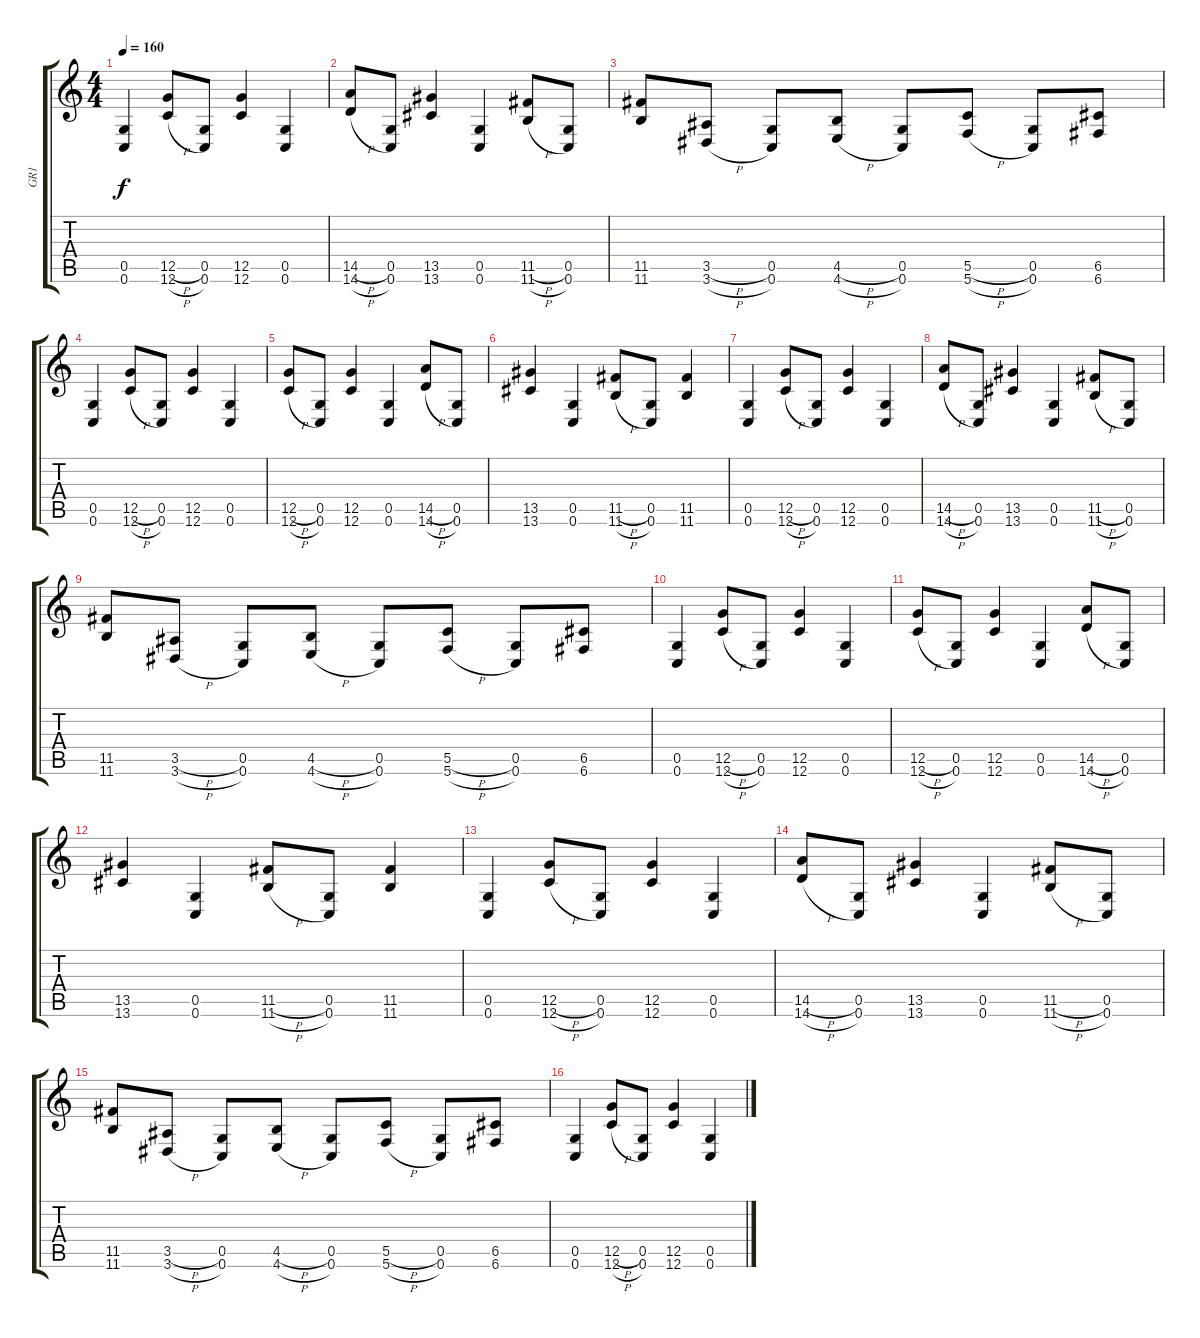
\track ("GR1" "GR1") {instrument overdrivenguitar}
\staff {score tabs}
\tuning (D4 A3 F3 C3 G2 C2) {hide}
\ts (4 4)
\tempo 160
\clef g2
\ks c
(0.5 0.6).4{dy f} (12.5{h} 12.6{h}).8 (0.5 0.6).8 (12.5 12.6).4 (0.5 0.6).4 |
(14.5{h} 14.6{h}).8 (0.5 0.6).8 (13.5 13.6).4 (0.5 0.6).4 (11.5{h} 11.6{h}).8 (0.5 0.6).8 |
(11.5 11.6).8 (3.5{h} 3.6{h}).8 (0.5 0.6).8 (4.5{h} 4.6{h}).8 (0.5 0.6).8 (5.5{h} 5.6{h}).8 (0.5 0.6).8 (6.5 6.6).8 |
(0.5 0.6).4 (12.5{h} 12.6{h}).8 (0.5 0.6).8 (12.5 12.6).4 (0.5 0.6).4 |
(12.5{h} 12.6{h}).8 (0.5 0.6).8 (12.5 12.6).4 (0.5 0.6).4 (14.5{h} 14.6{h}).8 (0.5 0.6).8 |
(13.5 13.6).4 (0.5 0.6).4 (11.5{h} 11.6{h}).8 (0.5 0.6).8 (11.5 11.6).4 |
(0.5 0.6).4 (12.5{h} 12.6{h}).8 (0.5 0.6).8 (12.5 12.6).4 (0.5 0.6).4 |
(14.5{h} 14.6{h}).8 (0.5 0.6).8 (13.5 13.6).4 (0.5 0.6).4 (11.5{h} 11.6{h}).8 (0.5 0.6).8 |
(11.5 11.6).8 (3.5{h} 3.6{h}).8 (0.5 0.6).8 (4.5{h} 4.6{h}).8 (0.5 0.6).8 (5.5{h} 5.6{h}).8 (0.5 0.6).8 (6.5 6.6).8 |
(0.5 0.6).4{volume 7} (12.5{h} 12.6{h}).8 (0.5 0.6).8 (12.5 12.6).4 (0.5 0.6).4 |
(12.5{h} 12.6{h}).8 (0.5 0.6).8 (12.5 12.6).4 (0.5 0.6).4 (14.5{h} 14.6{h}).8 (0.5 0.6).8 |
(13.5 13.6).4 (0.5 0.6).4 (11.5{h} 11.6{h}).8 (0.5 0.6).8 (11.5 11.6).4 |
(0.5 0.6).4 (12.5{h} 12.6{h}).8 (0.5 0.6).8 (12.5 12.6).4 (0.5 0.6).4 |
(14.5{h} 14.6{h}).8{volume 2} (0.5 0.6).8 (13.5 13.6).4 (0.5 0.6).4 (11.5{h} 11.6{h}).8 (0.5 0.6).8 |
(11.5 11.6).8 (3.5{h} 3.6{h}).8 (0.5 0.6).8 (4.5{h} 4.6{h}).8 (0.5 0.6).8 (5.5{h} 5.6{h}).8 (0.5 0.6).8 (6.5 6.6).8 |
(0.5 0.6).4 (12.5{h} 12.6{h}).8 (0.5 0.6).8 (12.5 12.6).4 (0.5 0.6).4
